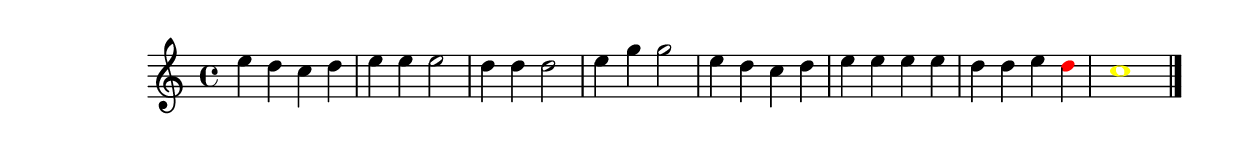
\version "2.18.2"
\language "english"

\header {
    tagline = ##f
}

\layout {}

\paper {}

\score {
    \new Score
    <<
        \new Staff
        {
            {   % measure
                \time 4/4
                \tweak color #black
                e''4
                \tweak color #black
                d''4
                \tweak color #black
                c''4
                \tweak color #black
                d''4
            }   % measure
            {   % measure
                \tweak color #black
                e''4
                \tweak color #black
                e''4
                \tweak color #black
                e''2
            }   % measure
            {   % measure
                \tweak color #black
                d''4
                \tweak color #black
                d''4
                \tweak color #black
                d''2
            }   % measure
            {   % measure
                \tweak color #black
                e''4
                \tweak color #black
                g''4
                \tweak color #black
                g''2
            }   % measure
            {   % measure
                \tweak color #black
                e''4
                \tweak color #black
                d''4
                \tweak color #black
                c''4
                \tweak color #black
                d''4
            }   % measure
            {   % measure
                \tweak color #black
                e''4
                \tweak color #black
                e''4
                \tweak color #black
                e''4
                \tweak color #black
                e''4
            }   % measure
            {   % measure
                \tweak color #black
                d''4
                \tweak color #black
                d''4
                \tweak color #black
                e''4
                \tweak color #red
                d''4
            }   % measure
            {   % measure
                \tweak color #yellow
                c''1
                \bar "|." %! SCORE1
            }   % measure
        }
    >>
}